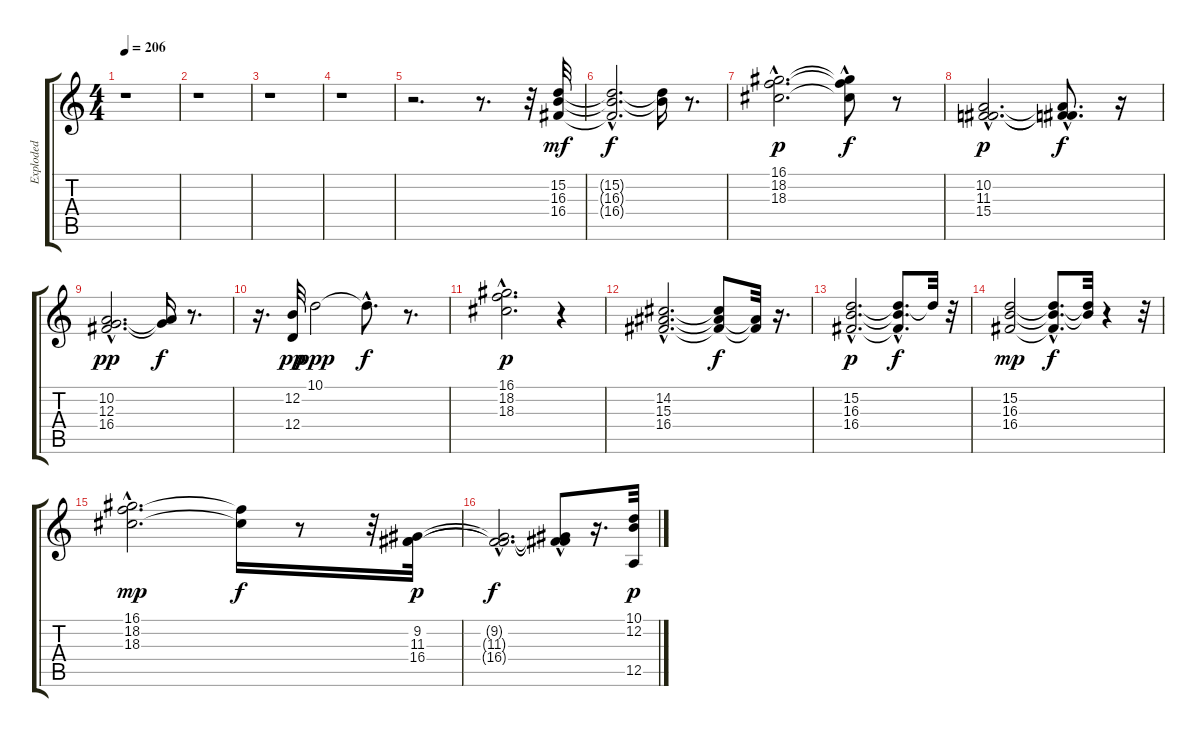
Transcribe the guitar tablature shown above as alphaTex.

\track ("Exploded" "Exploded") {instrument pad7halo}
\staff {score tabs}
\tuning (E4 B3 G3 D3 A2 E2) {hide}
\ts (4 4)
\tempo 206
\clef g2
\ks c
r.1{dy mf instrument pad7halo} |
r.1 |
r.1 |
r.1 |
r.2{d} r.8{d} r.32 (15.2 16.3 16.4).32 |
(15.2{hac t} 16.3{hac t} 16.4{hac t}).2{d dy f} (15.2{t} 16.3{t}).16 r.8{d} |
(16.1{hac} 18.2{hac} 18.3{hac}).2{d dy p} (16.1{hac t} 18.2{t} 18.3{t}).8{dy f} r.8 |
(10.2{hac} 11.3{hac} 15.4{hac}).2{d dy p} (10.2{t} 11.3{hac t} 15.4{t}).8{d dy f} r.16 |
(10.2{hac} 12.3{hac} 16.4{hac}).2{d dy pp} (10.2{t} 12.3{t}).16{dy f} r.8{d} |
r.16{d} (12.2 12.4).32{dy pp} 10.1.2{dy ppp} 10.1{hac t}.8{d dy f} r.8{d} |
(16.1{hac} 18.2{hac} 18.3{hac}).2{d dy p} r.4 |
(14.2{hac} 15.3{hac} 16.4{hac}).2{d} (14.2{t} 15.3{t} 16.4{t}).8{dy f} (15.3{t} 16.4{t}).32 r.16{d} |
(15.2{hac} 16.3{hac} 16.4{hac}).2{d dy p} (15.2{hac t} 16.3{hac t} 16.4{hac t}).8{d dy f} 15.2{t}.32 r.32 |
(15.2 16.3 16.4).2{dy mp} (15.2{hac t} 16.3{hac t} 16.4{hac t}).8{d dy f} (15.2{t} 16.3{t}).32 r.4 r.32 |
(16.1{hac} 18.2{hac} 18.3{hac}).2{d dy mp} (18.2{t} 18.3{t}).16{dy f} r.8 r.32 (9.2 11.3 16.4).32{dy p} |
(9.2{hac t} 11.3{hac t} 16.4{hac t}).2{d dy f} (9.2{hac t} 11.3{t} 16.4{t}).8 r.16{d} (10.1 12.2 12.5).32{dy p}
